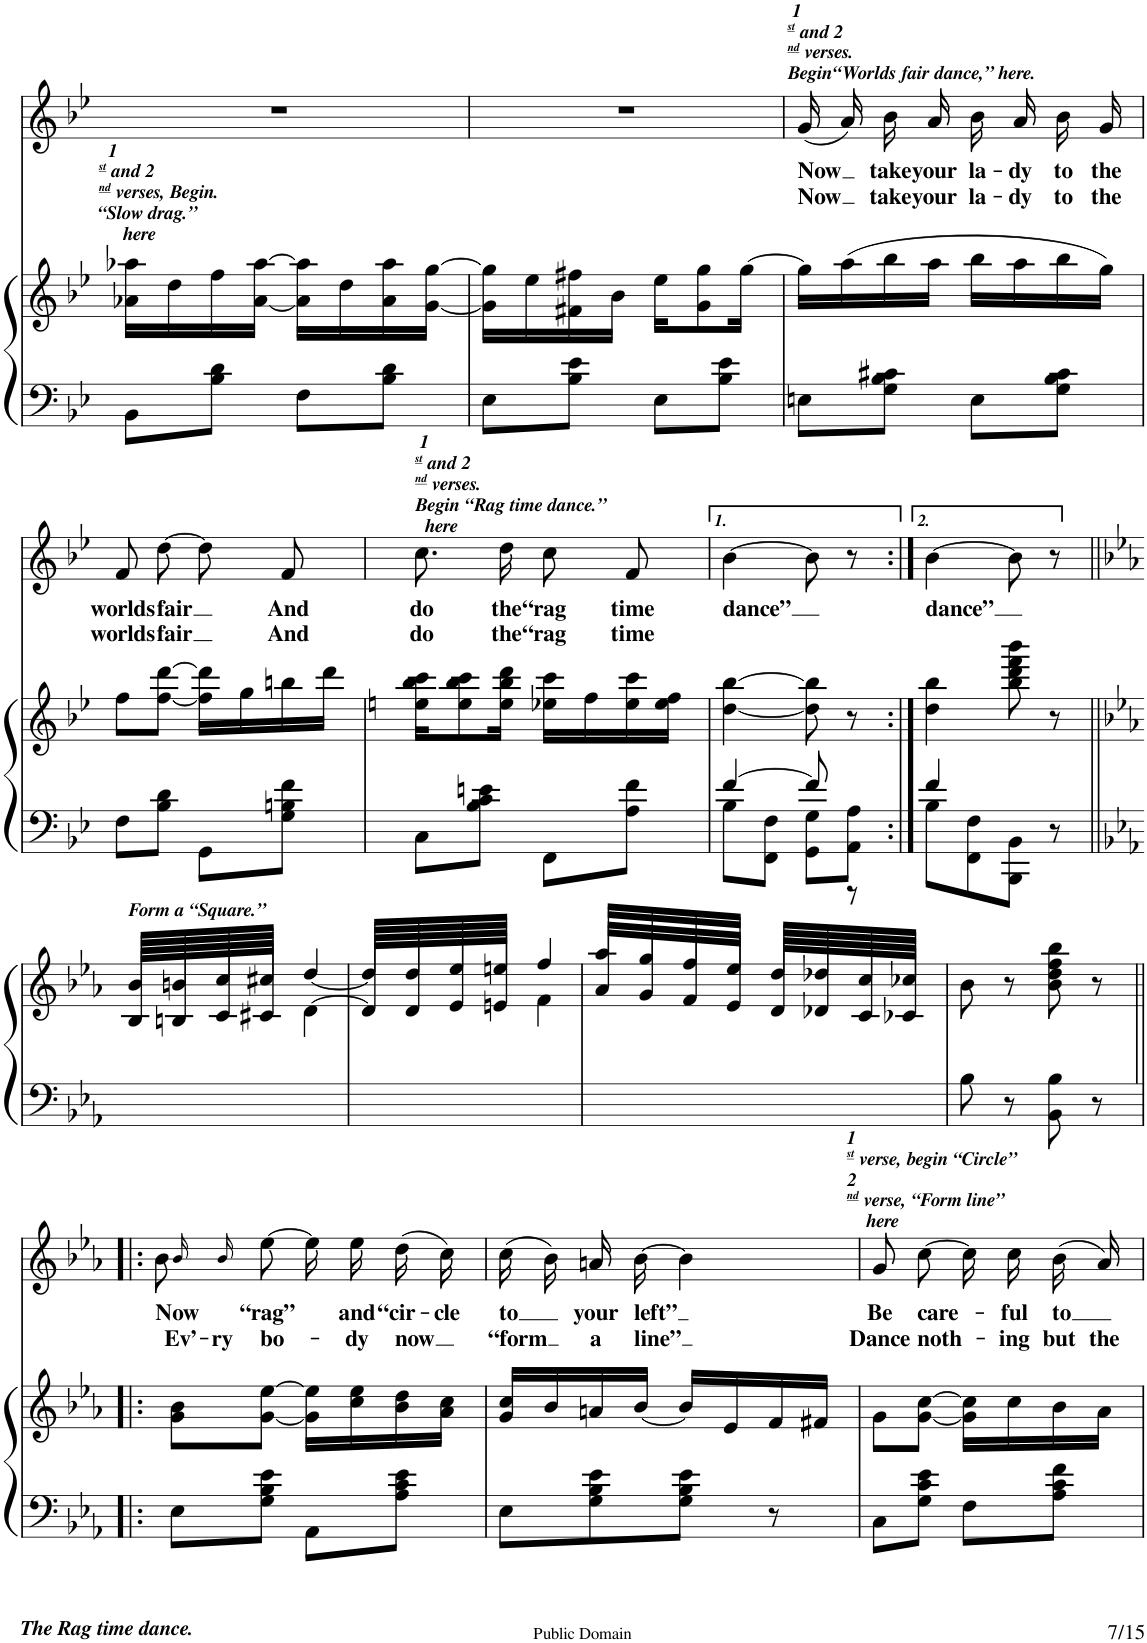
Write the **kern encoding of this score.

**kern	**kern	**kern	**text	**text
*part2	*part2	*part1	*part1	*part1
*staff3	*staff2	*staff1	*staff1	*staff1
*I"PIANO.	*	*I"VOICE.	*	*
*I'Pno	*	*	*	*
!!LO:PB:g=z
*clefF4	*clefG2	*clefG2	*	*
*k[b-e-]	*k[b-e-]	*k[b-e-]	*	*
*M2/4	*M2/4	*M2/4	*	*
=48	=48	=48	=48	=48
!	!LO:TX:a:Bi:t=1	!	!	!
!	!LO:TX:a:t=st	!	!	!
!	!LO:TX:a:t=and 2	!	!	!
!	!LO:TX:a:t=nd	!	!	!
!	!LO:TX:a:t=verses, Begin.	!	!	!
!	!LO:TX:a:t=“Slow drag.”	!	!	!
!	!LO:TX:a:t=here	!	!	!
8BB-\L	16a-X\ 16aa-X\LL	2r	.	.
.	16dd\	.	.	.
8B-\ 8d\J	16ff\	.	.	.
.	[16a-\ [16aa-\JJ	.	.	.
8F\L	16a-\] 16aa-\]LL	.	.	.
.	16dd\	.	.	.
8B-\ 8d\J	16a-\ 16aa-\	.	.	.
.	[16g\ [16gg\JJ	.	.	.
=49	=49	=49	=49	=49
8E-\L	16g\] 16gg\]LL	2r	.	.
.	16ee-\	.	.	.
8B-\ 8e-\J	16f#X\ 16ff#X\	.	.	.
.	16b-\JJ	.	.	.
8E-\L	16ee-\KL	.	.	.
.	8g\ 8gg\	.	.	.
8B-\ 8e-\J	.	.	.	.
.	[16gg\Jk	.	.	.
=50	=50	=50	=50	=50
!	!	!LO:TX:a:Bi:t=1	!	!
!	!	!LO:TX:a:t=st	!	!
!	!	!LO:TX:a:t=and 2	!	!
!	!	!LO:TX:a:t=nd	!	!
!	!	!LO:TX:a:t=verses.	!	!
!	!	!LO:TX:a:t=Begin“Worlds fair dance,” here.	!	!
!	!	!	!LO:LY:b	!LO:LY:b
8En\L	16gg\LL]	(16g/LL	Now	Now
.	(16aa\	16a/J)	.	.
!	!	!	!LO:LY:b	!LO:LY:b
8G\ 8B-\ 8c#X\J	16bb-\	16b-/L	take	take
!	!	!	!LO:LY:b	!LO:LY:b
.	16aa\JJ	16a/JJ	your	your
!	!	!	!LO:LY:b	!LO:LY:b
8E\L	16bb-\LL	16b-/LL	la-	la-
!	!	!	!LO:LY:b	!LO:LY:b
.	16aa\	16a/J	-dy	-dy
!	!	!	!LO:LY:b	!LO:LY:b
8G\ 8B-\ 8c#\J	16bb-\	16b-/L	to	to
!	!	!	!LO:LY:b	!LO:LY:b
.	16gg\JJ)	16g/JJ	the	the
!!LO:LB:g=z
=51	=51	=51	=51	=51
!	!	!	!LO:LY:b	!LO:LY:b
8F\L	8ff\L	8f/L	worlds	worlds
!	!	!	!LO:LY:b	!LO:LY:b
8B-\ 8d\J	[8ff\ [8ddd\J	[8dd/J	fair	fair
8GG\L	16ff\] 16ddd\]LL	8dd/L]	.	.
.	16gg\	.	.	.
!	!	!	!LO:LY:b	!LO:LY:b
8G\ 8Bn\ 8f\J	16bbn\	8f/J	And	And
.	16ddd\JJ	.	.	.
=52	=52	=52	=52	=52
!	!	!LO:TX:a:Bi:t=1	!	!
!	!	!LO:TX:a:t=st	!	!
!	!	!LO:TX:a:t=and 2	!	!
!	!	!LO:TX:a:t=nd	!	!
!	!	!LO:TX:a:t=verses.	!	!
!	!	!LO:TX:a:t=Begin “Rag time dance.”	!	!
!	!	!LO:TX:a:t=here	!	!
!	!	!	!LO:LY:b	!LO:LY:b
8C\L	16een\ 16bb-X\ 16ccc\KL	8.cc\L	do	do
.	8ee\ 8bb-\ 8ccc\	.	.	.
8B-\ 8c\ 8en\J	.	.	.	.
!	!	!	!LO:LY:b	!LO:LY:b
.	16ee\ 16bb-\ 16ddd\Jk	16dd\Jk	the	the
!	!	!	!LO:LY:b	!LO:LY:b
8FF\L	16ee-X\ 16ccc\LL	8cc/L	“rag	“rag
.	16ff\	.	.	.
!	!	!	!LO:LY:b	!LO:LY:b
8A\ 8f\J	16ee-\ 16ccc\	8f/J	time	time
.	16ee-\ 16ff\JJ	.	.	.
=53	=53	=53	=53	=53
*^	*	*	*	*
!	!	!	!	!LO:LY:b	!
8B-\L	[4f/	[4dd\ [4bb-\	[4b-\	dance”	.
8FF\ 8F\J	.	.	.	.	.
8GG\ 8G\L	8f/]	8dd\] 8bb-\]	8b-\]	.	.
8AA\ 8A\J	8r	8r	8r	.	.
=54:|!	=54:|!	=54:|!	=54:|!	=54:|!	=54:|!
!	!	!	!	!LO:LY:b	!
8B-\L	4f/	4dd\ 4bb-\	[4b-\	dance”	.
8FF\ 8F\	.	.	.	.	.
8BBB-\ 8BB-\J	4ryy	8bb-\ 8ddd\ 8fff\ 8bbb-\	8b-\]	.	.
8r	.	8r	8r	.	.
*v	*v	*	*	*	*
!!LO:LB:g=z
=55||	=55||	=55||	=55||	=55||
*k[b-e-a-]	*k[b-e-a-]	*k[b-e-a-]	*	*
*	*^	*	*	*
!	!LO:TX:a:Bi:t=Form a “Square.”	!	!	!	!
2ryy	16b-/LL	16B-/LL	2r	.	.
.	16bn/	16Bn/	.	.	.
.	16cc/	16c/	.	.	.
.	16cc#X/JJ	16c#X/JJ	.	.	.
.	[4dd/	[4d\	.	.	.
=56	=56	=56	=56	=56	=56
2ryy	16dd/LL]	16d/LL]	2r	.	.
.	16dd/	16d/	.	.	.
.	16ee-/	16e-/	.	.	.
.	16een/JJ	16en/JJ	.	.	.
.	4ff/	4f\	.	.	.
=57	=57	=57	=57	=57	=57
2ryy	16aa-/LL	16a-/LL	2r	.	.
.	16gg/	16g/	.	.	.
.	16ff/	16f/	.	.	.
.	16ee-/JJ	16e-/JJ	.	.	.
.	16dd/LL	16d/LL	.	.	.
.	16dd-X/	16d-X/	.	.	.
.	16cc/	16c/	.	.	.
.	16cc-X/JJ	16c-X/JJ	.	.	.
*	*v	*v	*	*	*
=58	=58	=58	=58	=58
8B-\	8b-\	2r	.	.
8r	8r	.	.	.
8BB-\ 8B-\	8b-\ 8dd\ 8ff\ 8bb-\	.	.	.
8r	8r	.	.	.
!!LO:LB:g=z
=59!|:	=59!|:	=59!|:	=59!|:	=59!|:
!	!	!	!LO:LY:b	!
*	*	*^	*	*
!	!	!	!	!	!LO:LY:b
8E-\L	8g\ 8b-\L	8b-\L	16b-!/LL	.	Ev’-
!	!	!	!	!	!LO:LY:b
.	.	.	16b-!/JJ	.	ry
!	!	!	!	!LO:LY:b	!LO:LY:b
8G\ 8B-\ 8e-\J	[8g\ [8ee-\J	[8ee-\J	8ryy	“rag”	bo-
8AA-\L	16g\] 16ee-\]LL	16ee-\LL]	4ryy	.	.
!	!	!	!	!LO:LY:b	!LO:LY:b
.	16cc\ 16ee-\	16ee-\J	.	and	-dy
!	!	!	!	!LO:LY:b	!LO:LY:b
8A-\ 8c\ 8e-\J	16b-\ 16dd\	(16dd\L	.	“cir-	now
!	!	!	!	!LO:LY:b	!
.	16a-\ 16cc\JJ	16cc\JJ)	.	-cle	.
*	*	*v	*v	*	*
=60	=60	=60	=60	=60
!	!	!	!LO:LY:b	!LO:LY:b
8E-\L	16g/ 16cc/LL	(16cc\LL	to	“form
.	16b-/	16b-\J)	.	.
!	!	!	!LO:LY:b	!LO:LY:b
8G\ 8B-\ 8e-\	16an/	16an\L	your	a
!	!	!	!LO:LY:b	!LO:LY:b
.	[16b-/JJ	[16b-\JJ	left”	line”
8G\ 8B-\ 8e-\J	16b-/LL]	4b-\]	.	.
.	16e-/	.	.	.
8r	16f/	.	.	.
.	16f#X/JJ	.	.	.
=61	=61	=61	=61	=61
!	!	!LO:TX:a:Bi:t=1	!	!
!	!	!LO:TX:a:t=st	!	!
!	!	!LO:TX:a:t=verse, begin “Circle”	!	!
!	!	!LO:TX:a:t=2	!	!
!	!	!LO:TX:a:t=nd	!	!
!	!	!LO:TX:a:t=verse, “Form line”	!	!
!	!	!LO:TX:a:t=here	!	!
!	!	!	!LO:LY:b	!LO:LY:b
8C\L	8g\L	8g/L	Be	Dance
!	!	!	!LO:LY:b	!LO:LY:b
8G\ 8c\ 8e-\J	[8g\ [8cc\J	[8cc/J	care-	noth-
8F\L	16g\] 16cc\]LL	16cc\LL]	.	.
!	!	!	!LO:LY:b	!LO:LY:b
.	16cc\	16cc\J	ful	ing
!	!	!	!LO:LY:b	!LO:LY:b
8A-\ 8c\ 8f\J	16b-\	(16b-\L	to	but
!	!	!	!	!LO:LY:b
.	16a-\JJ	16a-\JJ)	.	the
=	=	=	=	=
*-	*-	*-	*-	*-
